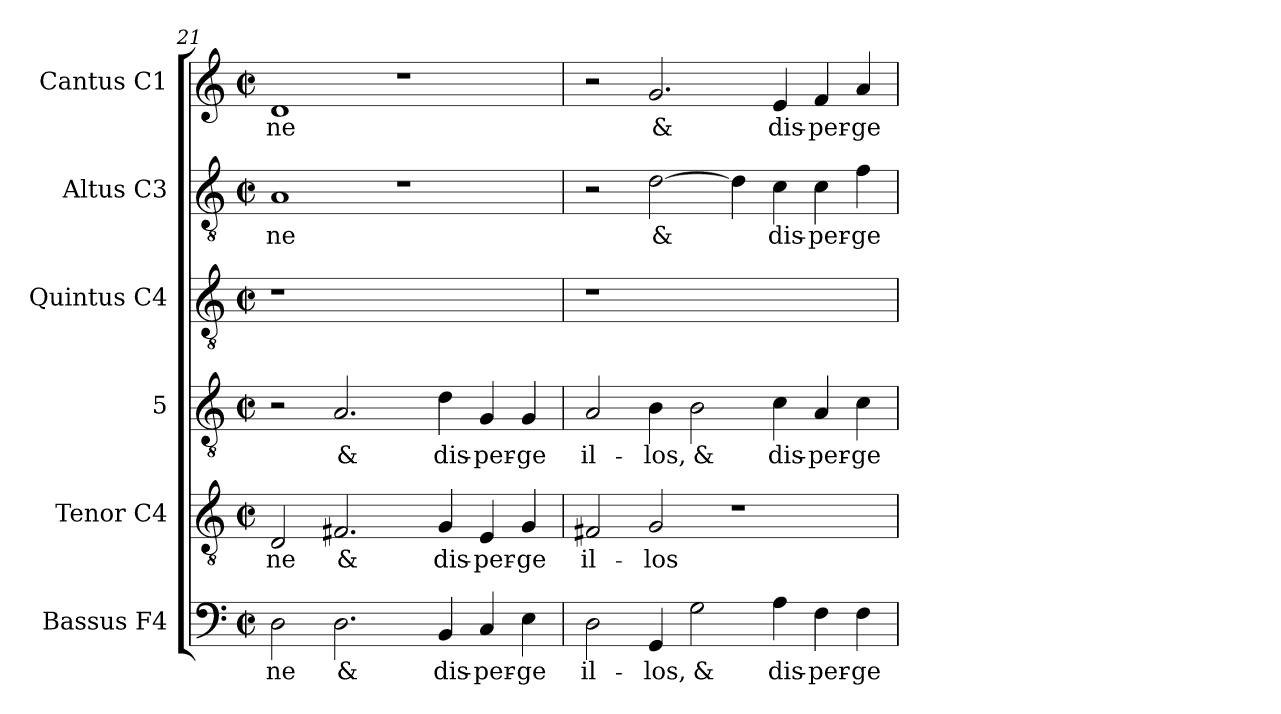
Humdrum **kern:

**kern	**text	**kern	**text	**kern	**text	**kern	**kern	**text	**kern	**text
*part6	*part6	*part5	*part5	*part4	*part4	*part3	*part2	*part2	*part1	*part1
*staff6	*staff6	*staff5	*staff5	*staff4	*staff4	*staff3	*staff2	*staff2	*staff1	*staff1
*I"Bassus  F4	*	*I"Tenor  C4	*	*I"5	*	*I"Quintus  C4	*I"Altus  C3	*	*I"Cantus  C1	*
*I'B	*	*I'T	*	*	*	*	*I'A	*	*I'C	*
*clefF4	*	*clefGv2	*	*clefGv2	*	*clefGv2	*clefGv2	*	*clefG2	*
*k[]	*	*k[]	*	*k[]	*	*k[]	*k[]	*	*k[]	*
*C:	*	*C:	*	*C:	*	*C:	*C:	*	*C:	*
*M2/2	*	*M2/2	*	*M2/2	*	*M2/2	*M2/2	*	*M2/2	*
*met(c|)	*	*met(c|)	*	*met(c|)	*	*met(c|)	*met(c|)	*	*met(c|)	*
=21	=21	=21	=21	=21	=21	=21	=21	=21	=21	=21
!	!LO:LY:b:cj	!	!LO:LY:b:cj	!	!	!	!	!LO:LY:b:cj	!	!LO:LY:b:cj
2D\	-ne	2D/	-ne	2r	.	1r	1A	-ne	1d	-ne
!	!LO:LY:b:cj	!	!LO:LY:b:cj	!	!LO:LY:b:cj	!	!	!	!	!
2.D\	&	2.F#X/	&	2.A/	&	.	.	.	.	.
.	.	.	.	.	.	1ryy	1r	.	1r	.
!	!LO:LY:b:cj	!	!LO:LY:b:cj	!	!LO:LY:b:cj	!	!	!	!	!
4BB/	dis-	4G/	dis-	4d\	dis-	.	.	.	.	.
!	!LO:LY:b:cj	!	!LO:LY:b:cj	!	!LO:LY:b:cj	!	!	!	!	!
4C/	-per-	4E/	-per-	4G/	-per-	.	.	.	.	.
!	!LO:LY:b:cj	!	!LO:LY:b:cj	!	!LO:LY:b:cj	!	!	!	!	!
4E\	-ge	4G/	-ge	4G/	-ge	.	.	.	.	.
!!LO:LB:g=z
=22	=22	=22	=22	=22	=22	=22	=22	=22	=22	=22
!	!LO:LY:b:cj	!	!LO:LY:b:cj	!	!LO:LY:b:cj	!	!	!	!	!
2D\	il-	2F#X/	il-	2A/	il-	1r	2r	.	2r	.
!	!LO:LY:b:cj	!	!LO:LY:b:cj	!	!LO:LY:b:cj	!	!	!LO:LY:b:cj	!	!LO:LY:b:cj
4GG/	-los,	2G/	-los	4B\	-los,	.	[>2d\	&	2.g/	&
!	!LO:LY:b:cj	!	!	!	!LO:LY:b:cj	!	!	!	!	!
2G\	&	.	.	2B\	&	.	.	.	.	.
!	!	!	!	!	!	!	!	!LO:LY:b:cj	!	!
.	.	1r	.	.	.	1ryy	4d\]	.	.	.
!	!LO:LY:b:cj	!	!	!	!LO:LY:b:cj	!	!	!LO:LY:b:cj	!	!LO:LY:b:cj
4A\	dis-	.	.	4c\	dis-	.	4c\	dis-	4e/	dis-
!	!LO:LY:b:cj	!	!	!	!LO:LY:b:cj	!	!	!LO:LY:b:cj	!	!LO:LY:b:cj
4F\	-per-	.	.	4A/	-per-	.	4c\	-per-	4f/	-per-
!	!LO:LY:b:cj	!	!	!	!LO:LY:b:cj	!	!	!LO:LY:b:cj	!	!LO:LY:b:cj
4F\	-ge	.	.	4c\	-ge	.	4f\	-ge	4a/	-ge
=	=	=	=	=	=	=	=	=	=	=
*-	*-	*-	*-	*-	*-	*-	*-	*-	*-	*-
